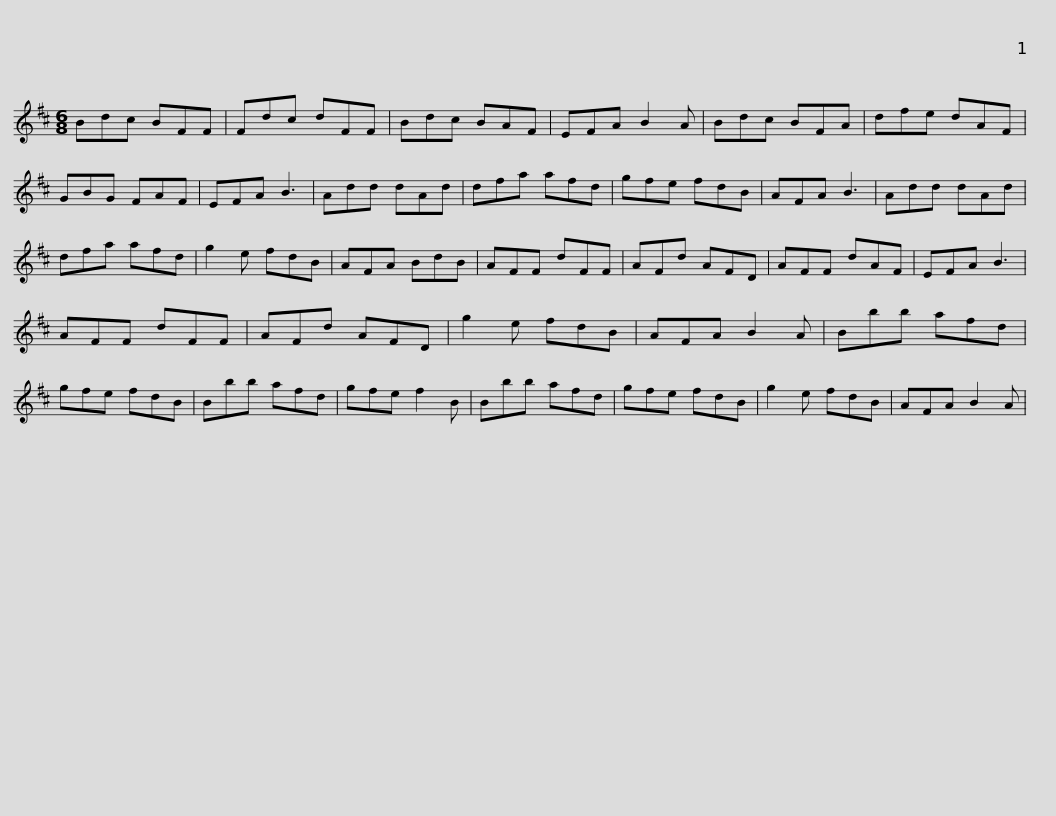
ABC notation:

X:1
L:1/8
M:6/8
I:linebreak $
K:Bmin
V:1 treble
V:1
 Bdc BFF | Fdc dFF | Bdc BAF | EFA B2 A | Bdc BFA | %5
 dfe dAF | GBG FAF |$ EFA B3 | Add dAd | dfa afd | %10
 gfe fdB | AFA B3 | Add dAd | dfa afd | g2 e fdB |$ %15
 AFA BdB | AFF dFF | AFd AFD | AFF dAF | EFA B3 | %20
 AFF dFF | AFd AFD | g2 e fdB |$ AFA B2 A | Bbb afd | %25
 gfe fdB | Bbb afd | gfe f2 B | Bbb afd | gfe fdB |$ %30
 g2 e fdB | AFA B2 A | %32
